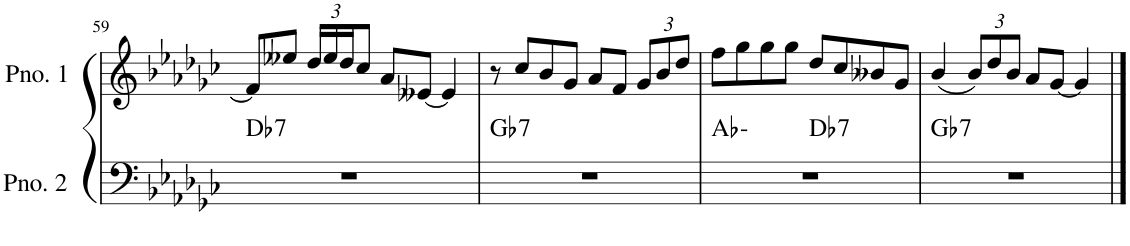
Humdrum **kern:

**kern	**harte	**kern
*part2	*part2	*part1
*staff2	*	*staff1
*I"ピアノ 2	*	*I"ピアノ 1
!!LO:PB:g=z
*clefF4	*	*clefG2
*k[b-e-a-d-g-c-]	*	*k[b-e-a-d-g-c-]
*M4/4	*	*M4/4
=59	=59	=59
!	!LO:H:kt=7	!
1r	Db:7	8f/L]
.	.	8ee--X/J
*	*	*Xbrackettup
.	.	24dd-/LL
.	.	24ee--/
.	.	24dd-/J
.	.	8cc-/J
.	.	8a-/L
.	.	[8e--X/J
.	.	4e--/]
=60	=60	=60
!	!LO:H:kt=7	!
1r	Gb:7	8r
.	.	8cc-/L
.	.	8b-/
.	.	8g-/J
.	.	8a-/L
.	.	8f/J
.	.	12g-/L
.	.	12b-/
.	.	12dd-/J
=61	=61	=61
*^	*	*
1r	2ryy	Ab:min	8ff\L
.	.	.	8gg-\
.	.	.	8gg-\
.	.	.	8gg-\J
!	!	!LO:H:kt=7	!
.	2ryy	Db:7	8dd-/L
.	.	.	8cc-/
.	.	.	8b--X/
.	.	.	8g-/J
=62	=62	=62	=62
!	!	!LO:H:kt=7	!
*v	*v	*	*
1r	Gb:7	(4b-/
.	.	12b-/L)
.	.	12dd-/
.	.	12b-/J
.	.	8a-/L
.	.	[8g-/J
.	.	4g-/]
==	==	==
*-	*-	*-
